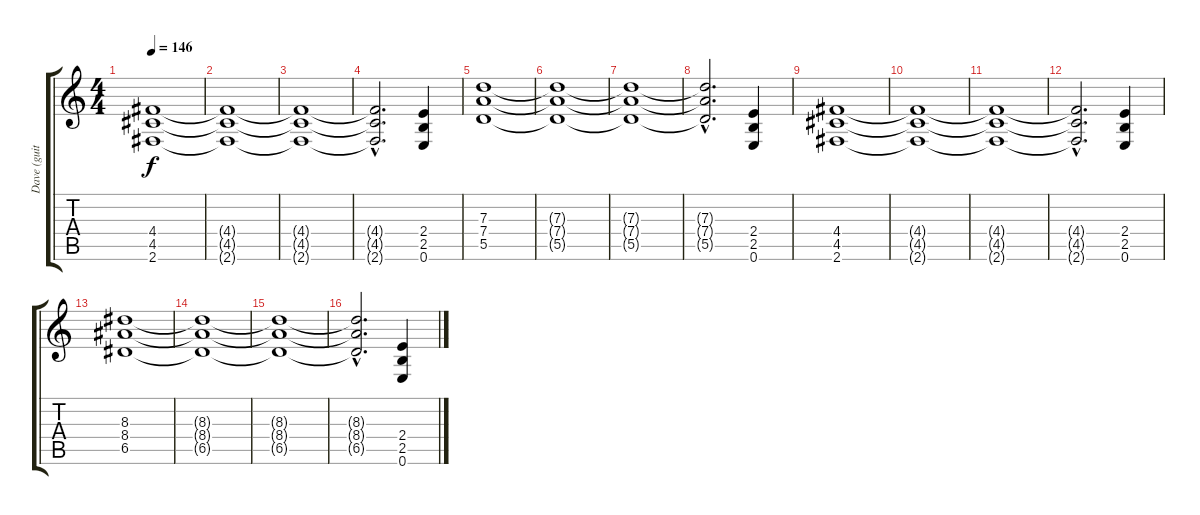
\track ("Dave (guitar)" "Dave (guit") {instrument distortionguitar}
\staff {score tabs}
\tuning (E4 B3 G3 D3 A2 E2) {hide}
\ts (4 4)
\tempo 146
\clef g2
\ks c
(4.4 4.5 2.6).1{dy f} |
(4.4{t} 4.5{t} 2.6{t}).1 |
(4.4{t} 4.5{t} 2.6{t}).1 |
(4.4{hac t} 4.5{hac t} 2.6{hac t}).2{d} (2.4 2.5 0.6).4 |
(7.3 7.4 5.5).1 |
(7.3{t} 7.4{t} 5.5{t}).1 |
(7.3{t} 7.4{t} 5.5{t}).1 |
(7.3{hac t} 7.4{hac t} 5.5{hac t}).2{d} (2.4 2.5 0.6).4 |
(4.4 4.5 2.6).1 |
(4.4{t} 4.5{t} 2.6{t}).1 |
(4.4{t} 4.5{t} 2.6{t}).1 |
(4.4{hac t} 4.5{hac t} 2.6{hac t}).2{d} (2.4 2.5 0.6).4 |
(8.3 8.4 6.5).1 |
(8.3{t} 8.4{t} 6.5{t}).1 |
(8.3{t} 8.4{t} 6.5{t}).1 |
(8.3{hac t} 8.4{hac t} 6.5{hac t}).2{d} (2.4 2.5 0.6).4
